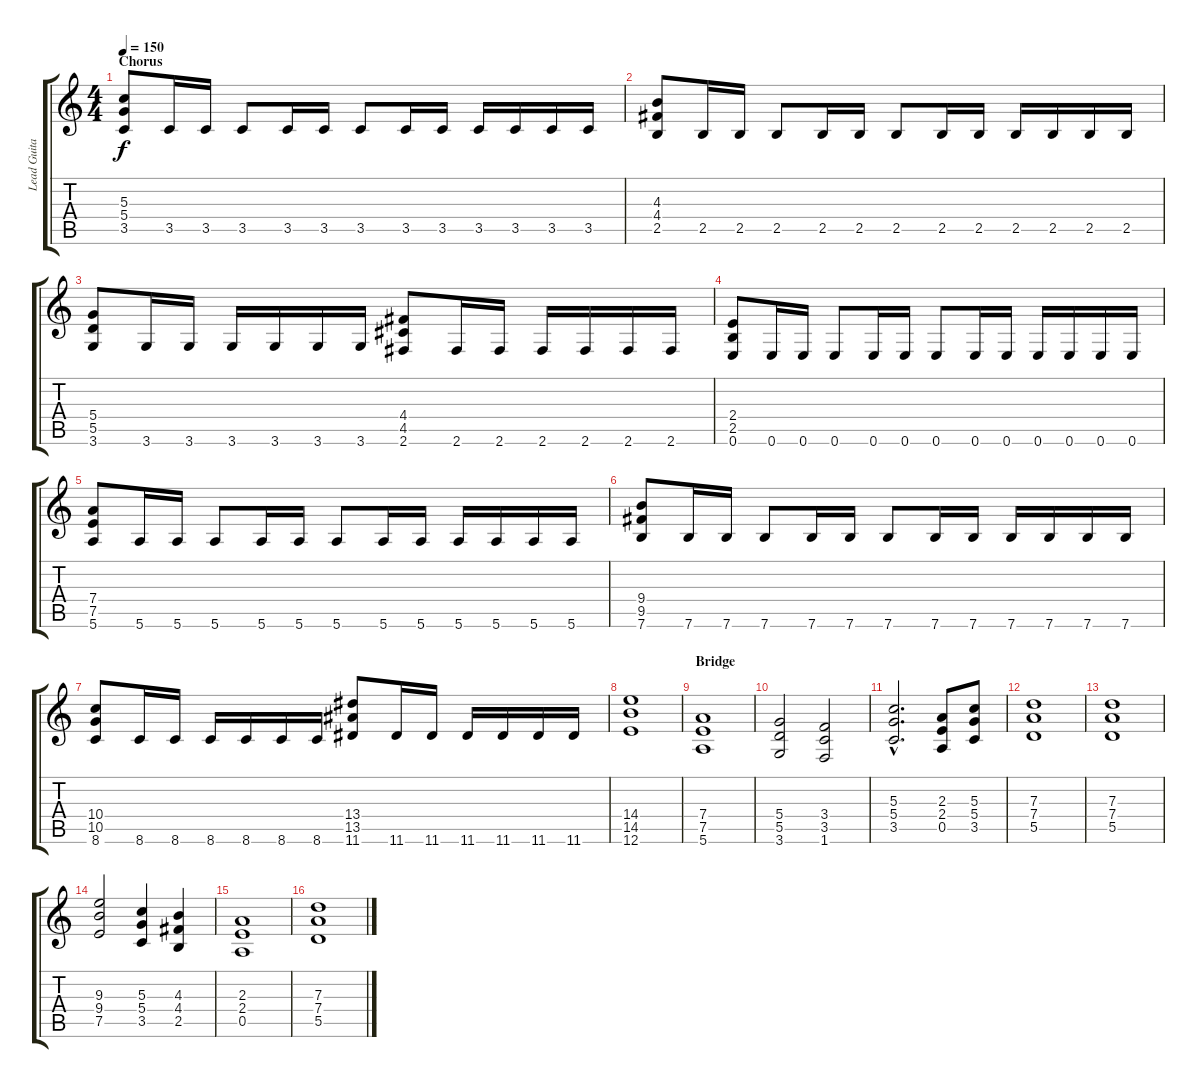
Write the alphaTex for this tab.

\track ("Lead Guitar II (Dist)" "Lead Guita") {instrument distortionguitar}
\staff {score tabs}
\tuning (E4 B3 G3 D3 A2 E2) {hide}
\ts (4 4)
\section ("" "Chorus")
\tempo 150
\clef g2
\ks c
(5.3 5.4 3.5).8{dy f} 3.5.16 3.5.16 3.5.8 3.5.16 3.5.16 3.5.8 3.5.16 3.5.16 3.5.16 3.5.16 3.5.16 3.5.16 |
(4.3 4.4 2.5).8 2.5.16 2.5.16 2.5.8 2.5.16 2.5.16 2.5.8 2.5.16 2.5.16 2.5.16 2.5.16 2.5.16 2.5.16 |
(5.4 5.5 3.6).8 3.6.16 3.6.16 3.6.16 3.6.16 3.6.16 3.6.16 (4.4 4.5 2.6).8 2.6.16 2.6.16 2.6.16 2.6.16 2.6.16 2.6.16 |
(2.4 2.5 0.6).8 0.6.16 0.6.16 0.6.8 0.6.16 0.6.16 0.6.8 0.6.16 0.6.16 0.6.16 0.6.16 0.6.16 0.6.16 |
(7.4 7.5 5.6).8 5.6.16 5.6.16 5.6.8 5.6.16 5.6.16 5.6.8 5.6.16 5.6.16 5.6.16 5.6.16 5.6.16 5.6.16 |
(9.4 9.5 7.6).8 7.6.16 7.6.16 7.6.8 7.6.16 7.6.16 7.6.8 7.6.16 7.6.16 7.6.16 7.6.16 7.6.16 7.6.16 |
(10.4 10.5 8.6).8 8.6.16 8.6.16 8.6.16 8.6.16 8.6.16 8.6.16 (13.4 13.5 11.6).8 11.6.16 11.6.16 11.6.16 11.6.16 11.6.16 11.6.16 |
(14.4 14.5 12.6).1 |
\section ("" "Bridge")
(7.4 7.5 5.6).1 |
(5.4 5.5 3.6).2 (3.4 3.5 1.6).2 |
(5.3{hac} 5.4{hac} 3.5{hac}).2{d} (2.3 2.4 0.5).8 (5.3 5.4 3.5).8 |
(7.3 7.4 5.5).1 |
(7.3 7.4 5.5).1 |
(9.3 9.4 7.5).2 (5.3 5.4 3.5).4 (4.3 4.4 2.5).4 |
(2.3 2.4 0.5).1 |
(7.3 7.4 5.5).1
